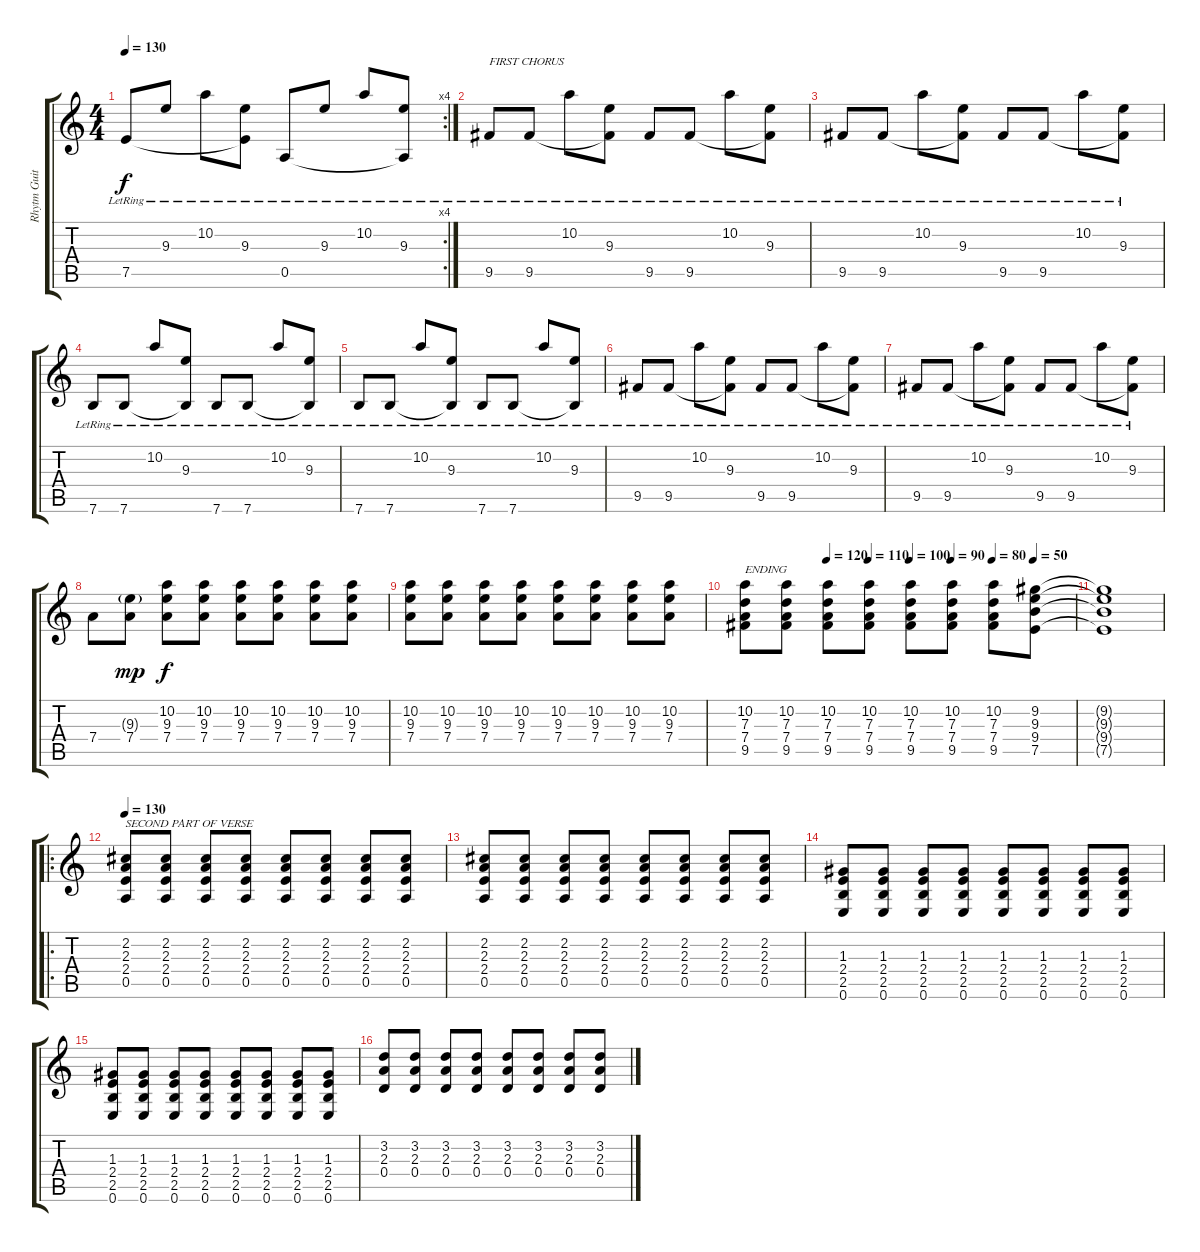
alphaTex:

\track ("Rhytm Guitar" "Rhytm Guit") {instrument electricguitarjazz}
\staff {score tabs}
\tuning (E4 B3 G3 D3 A2 E2) {hide}
\rc 4
\ts (4 4)
\tempo 130
\clef g2
\ks c
7.5{lr}.8{dy f} 9.3{lr}.8 10.2{lr}.8 (9.3{lr} 7.5{t}).8 0.5{lr}.8 9.3{lr}.8 10.2{lr}.8 (9.3{lr} 0.5{t}).8 |
9.5{lr}.8{txt "FIRST CHORUS"} 9.5{lr}.8 10.2{lr}.8 (9.3{lr} 9.5{t}).8 9.5{lr}.8 9.5{lr}.8 10.2{lr}.8 (9.3{lr} 9.5{t}).8 |
9.5{lr}.8 9.5{lr}.8 10.2{lr}.8 (9.3{lr} 9.5{t}).8 9.5{lr}.8 9.5{lr}.8 10.2{lr}.8 (9.3{lr} 9.5{t}).8 |
7.6{lr}.8 7.6{lr}.8 10.2{lr}.8 (9.3{lr} 7.6{t}).8 7.6{lr}.8 7.6{lr}.8 10.2{lr}.8 (9.3{lr} 7.6{t}).8 |
7.6{lr}.8 7.6{lr}.8 10.2{lr}.8 (9.3{lr} 7.6{t}).8 7.6{lr}.8 7.6{lr}.8 10.2{lr}.8 (9.3{lr} 7.6{t}).8 |
9.5{lr}.8 9.5{lr}.8 10.2{lr}.8 (9.3{lr} 9.5{t}).8 9.5{lr}.8 9.5{lr}.8 10.2{lr}.8 (9.3{lr} 9.5{t}).8 |
9.5{lr}.8 9.5{lr}.8 10.2{lr}.8 (9.3{lr} 9.5{t}).8 9.5{lr}.8 9.5{lr}.8 10.2{lr}.8 (9.3{lr} 9.5{t}).8 |
7.4.8 (9.3{g} 7.4).8{dy mp} (10.2 9.3 7.4).8{dy f} (10.2 9.3 7.4).8 (10.2 9.3 7.4).8 (10.2 9.3 7.4).8 (10.2 9.3 7.4).8 (10.2 9.3 7.4).8 |
(10.2 9.3 7.4).8 (10.2 9.3 7.4).8 (10.2 9.3 7.4).8 (10.2 9.3 7.4).8 (10.2 9.3 7.4).8 (10.2 9.3 7.4).8 (10.2 9.3 7.4).8 (10.2 9.3 7.4).8 |
\tempo (120 0.25)
\tempo (110 0.375)
\tempo (100 0.5)
\tempo (90 0.625)
\tempo (80 0.75)
\tempo (50 0.875)
(10.2 7.3 7.4 9.5).8{txt "ENDING"} (10.2 7.3 7.4 9.5).8 (10.2 7.3 7.4 9.5).8 (10.2 7.3 7.4 9.5).8 (10.2 7.3 7.4 9.5).8 (10.2 7.3 7.4 9.5).8 (10.2 7.3 7.4 9.5).8 (9.2 9.3 9.4 7.5).8 |
(9.2{t} 9.3{t} 9.4{t} 7.5{t}).1 |
\ro
\tempo 130
(2.2 2.3 2.4 0.5).8{txt "SECOND PART OF VERSE" instrument overdrivenguitar} (2.2 2.3 2.4 0.5).8 (2.2 2.3 2.4 0.5).8 (2.2 2.3 2.4 0.5).8 (2.2 2.3 2.4 0.5).8 (2.2 2.3 2.4 0.5).8 (2.2 2.3 2.4 0.5).8 (2.2 2.3 2.4 0.5).8 |
(2.2 2.3 2.4 0.5).8 (2.2 2.3 2.4 0.5).8 (2.2 2.3 2.4 0.5).8 (2.2 2.3 2.4 0.5).8 (2.2 2.3 2.4 0.5).8 (2.2 2.3 2.4 0.5).8 (2.2 2.3 2.4 0.5).8 (2.2 2.3 2.4 0.5).8 |
(1.3 2.4 2.5 0.6).8 (1.3 2.4 2.5 0.6).8 (1.3 2.4 2.5 0.6).8 (1.3 2.4 2.5 0.6).8 (1.3 2.4 2.5 0.6).8 (1.3 2.4 2.5 0.6).8 (1.3 2.4 2.5 0.6).8 (1.3 2.4 2.5 0.6).8 |
(1.3 2.4 2.5 0.6).8 (1.3 2.4 2.5 0.6).8 (1.3 2.4 2.5 0.6).8 (1.3 2.4 2.5 0.6).8 (1.3 2.4 2.5 0.6).8 (1.3 2.4 2.5 0.6).8 (1.3 2.4 2.5 0.6).8 (1.3 2.4 2.5 0.6).8 |
(3.2 2.3 0.4).8 (3.2 2.3 0.4).8 (3.2 2.3 0.4).8 (3.2 2.3 0.4).8 (3.2 2.3 0.4).8 (3.2 2.3 0.4).8 (3.2 2.3 0.4).8 (3.2 2.3 0.4).8
